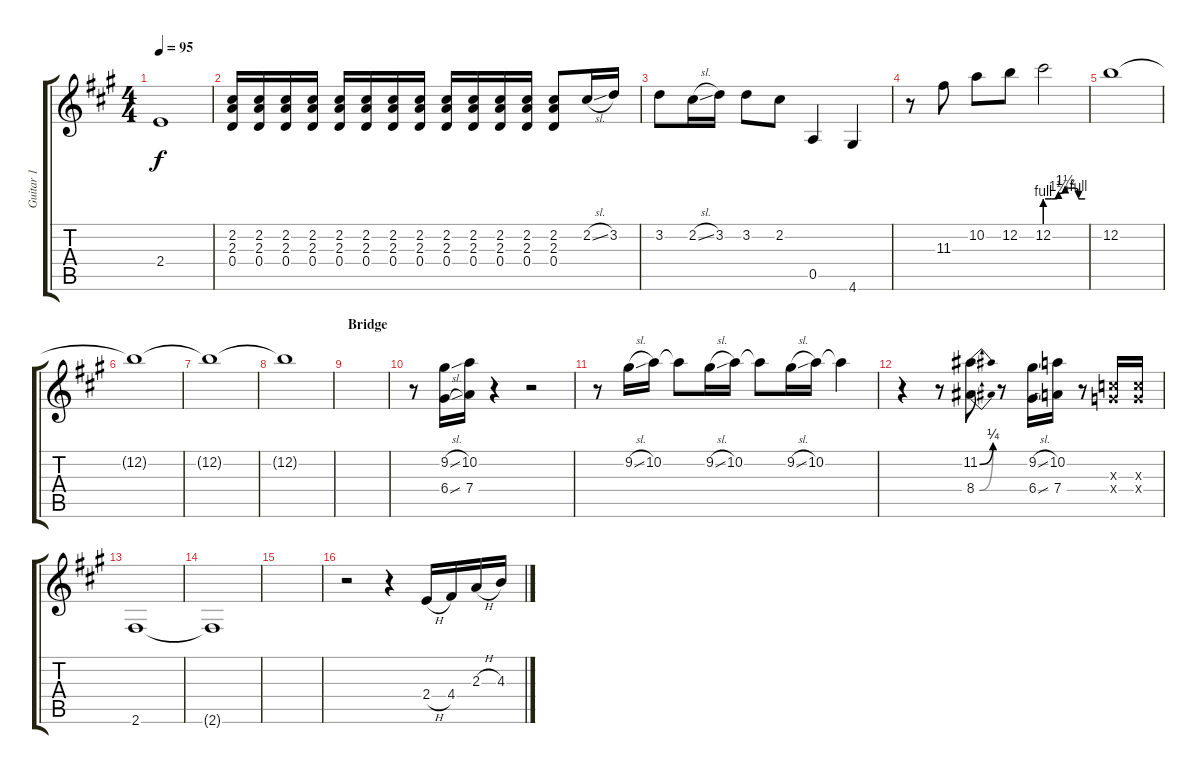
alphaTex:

\track ("Guitar 1" "Guitar 1") {instrument distortionguitar}
\staff {score tabs}
\tuning (E4 B3 G3 D3 A2 E2) {hide}
\ts (4 4)
\tempo 95
\clef g2
\ks a
2.4{t}.1{dy f} |
(2.2 2.3 0.4).16 (2.2 2.3 0.4).16 (2.2 2.3 0.4).16 (2.2 2.3 0.4).16 (2.2 2.3 0.4).16 (2.2 2.3 0.4).16 (2.2 2.3 0.4).16 (2.2 2.3 0.4).16 (2.2 2.3 0.4).16 (2.2 2.3 0.4).16 (2.2 2.3 0.4).16 (2.2 2.3 0.4).16 (2.2 2.3 0.4).8 2.2{sl}.16 3.2.16 |
3.2.8 2.2{sl}.16 3.2.16 3.2.8 2.2.8 0.5.4 4.6.4 |
r.8 11.3.8 10.2.8 12.2.8 12.2{be (custom 0 4 10 4 15 4 20 5 30 6 35 6 40 6 45 6 50 4 60 4)}.2 |
12.2.1{volume 0} |
12.2{t}.1 |
12.2{t}.1 |
12.2{t}.1 |
\section ("" "Bridge")
|
r.8 (9.2{sl} 6.4{sl}).16 (10.2 7.4).16 r.4 r.2 |
r.8 9.2{sl}.16 10.2.16 10.2{t}.8 9.2{sl}.16 10.2.16 10.2{t}.8 9.2{sl}.16 10.2.16 10.2{t}.4 |
r.4 r.8 (11.2{be (bend 0 0 60 1)} 8.4{be (bend 0 0 60 1)}).8 r.8 (9.2{sl} 6.4{sl}).16 (10.2 7.4).16 r.8 (5.3{x} 5.4{x}).16 (5.3{x} 5.4{x}).16 |
2.6.1 |
2.6{t}.1 |
|
r.2 r.4 2.4{h}.16 4.4.16 2.3{h}.16 4.3.16
